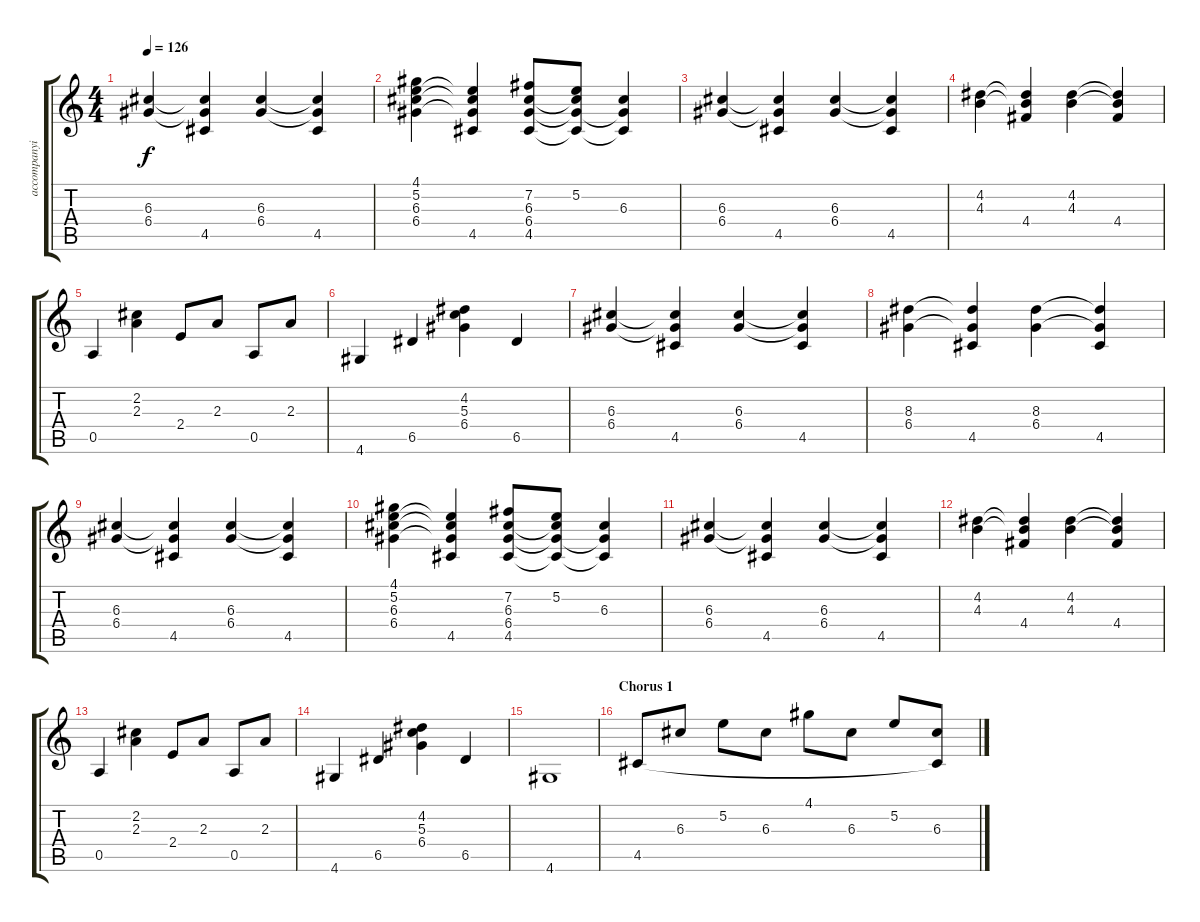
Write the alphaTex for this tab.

\track ("accompanying Guitar I" "accompanyi") {instrument electricguitarjazz}
\staff {score tabs}
\tuning (E4 B3 G3 D3 A2 E2) {hide}
\ts (4 4)
\tempo 126
\clef g2
\ks c
(6.3 6.4).4{dy f} (6.3{t} 6.4{t} 4.5).4 (6.3 6.4).4 (6.3{t} 6.4{t} 4.5).4 |
(4.1 5.2 6.3 6.4).4 (5.2{t} 6.3{t} 6.4{t} 4.5).4 (7.2 6.3 6.4 4.5).8 (5.2 6.3{t} 6.4{t} 4.5{t}).8 (6.3 6.4{t} 4.5{t}).4 |
(6.3 6.4).4 (6.3{t} 6.4{t} 4.5).4 (6.3 6.4).4 (6.3{t} 6.4{t} 4.5).4 |
(4.2 4.3).4 (4.2{t} 4.3{t} 4.4).4 (4.2 4.3).4 (4.2{t} 4.3{t} 4.4).4 |
0.5.4 (2.2 2.3).4 2.4.8 2.3.8 0.5.8 2.3.8 |
4.6.4 6.5.4 (4.2 5.3 6.4).4 6.5.4 |
(6.3 6.4).4 (6.3{t} 6.4{t} 4.5).4 (6.3 6.4).4 (6.3{t} 6.4{t} 4.5).4 |
(8.3 6.4).4 (8.3{t} 6.4{t} 4.5).4 (8.3 6.4).4 (8.3{t} 6.4{t} 4.5).4 |
(6.3 6.4).4 (6.3{t} 6.4{t} 4.5).4 (6.3 6.4).4 (6.3{t} 6.4{t} 4.5).4 |
(4.1 5.2 6.3 6.4).4 (5.2{t} 6.3{t} 6.4{t} 4.5).4 (7.2 6.3 6.4 4.5).8 (5.2 6.3{t} 6.4{t} 4.5{t}).8 (6.3 6.4{t} 4.5{t}).4 |
(6.3 6.4).4 (6.3{t} 6.4{t} 4.5).4 (6.3 6.4).4 (6.3{t} 6.4{t} 4.5).4 |
(4.2 4.3).4 (4.2{t} 4.3{t} 4.4).4 (4.2 4.3).4 (4.2{t} 4.3{t} 4.4).4 |
0.5.4 (2.2 2.3).4 2.4.8 2.3.8 0.5.8 2.3.8 |
4.6.4 6.5.4 (4.2 5.3 6.4).4 6.5.4 |
4.6.1 |
\section ("" "Chorus 1")
4.5.8 6.3.8 5.2.8 6.3.8 4.1.8 6.3.8 5.2.8 (6.3 4.5{t}).8
